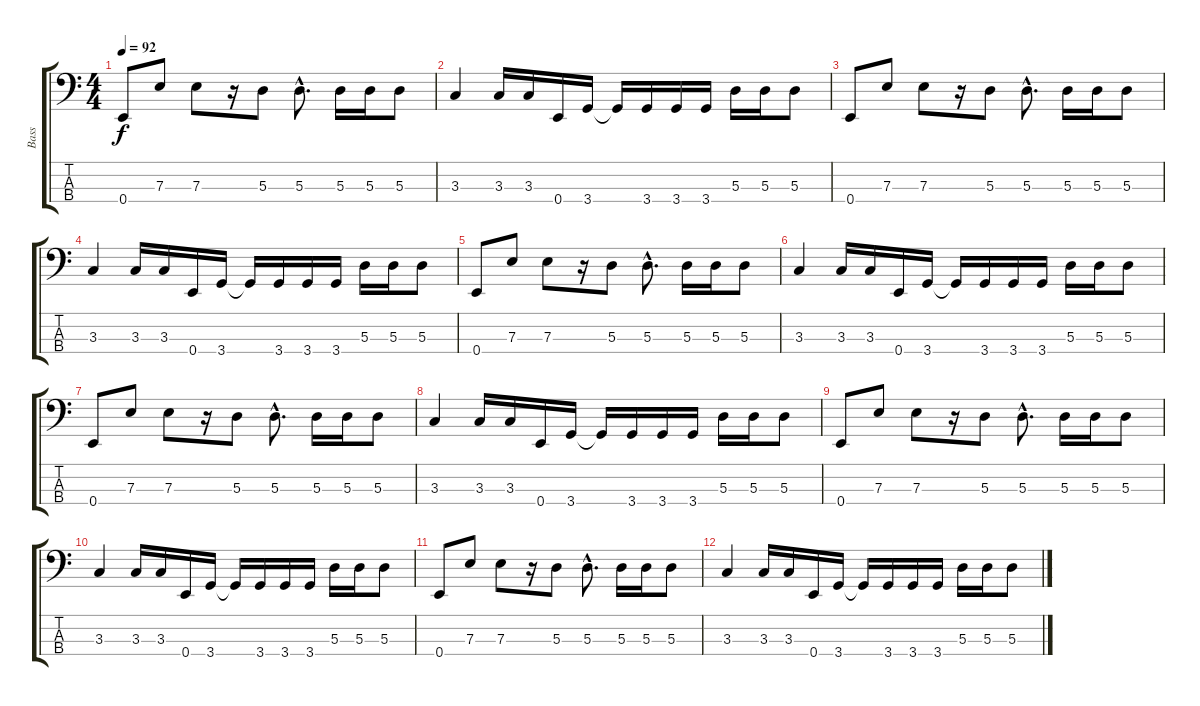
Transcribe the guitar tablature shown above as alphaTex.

\track ("Bass" "Bass") {instrument electricbassfinger}
\staff {score tabs}
\tuning (G2 D2 A1 E1) {hide}
\ts (4 4)
\tempo 92
\clef f4
\ks c
0.4.8{dy f} 7.3.8 7.3.8 r.16 5.3.8 5.3{hac}.8{d} 5.3.16 5.3.16 5.3.8 |
3.3.4 3.3.16 3.3.16 0.4.16 3.4.16 3.4{t}.16 3.4.16 3.4.16 3.4.16 5.3.16 5.3.16 5.3.8 |
0.4.8 7.3.8 7.3.8 r.16 5.3.8 5.3{hac}.8{d} 5.3.16 5.3.16 5.3.8 |
3.3.4 3.3.16 3.3.16 0.4.16 3.4.16 3.4{t}.16 3.4.16 3.4.16 3.4.16 5.3.16 5.3.16 5.3.8 |
0.4.8 7.3.8 7.3.8 r.16 5.3.8 5.3{hac}.8{d} 5.3.16 5.3.16 5.3.8 |
3.3.4 3.3.16 3.3.16 0.4.16 3.4.16 3.4{t}.16 3.4.16 3.4.16 3.4.16 5.3.16 5.3.16 5.3.8 |
0.4.8 7.3.8 7.3.8 r.16 5.3.8 5.3{hac}.8{d} 5.3.16 5.3.16 5.3.8 |
3.3.4 3.3.16 3.3.16 0.4.16 3.4.16 3.4{t}.16 3.4.16 3.4.16 3.4.16 5.3.16 5.3.16 5.3.8 |
0.4.8 7.3.8 7.3.8 r.16 5.3.8 5.3{hac}.8{d} 5.3.16 5.3.16 5.3.8 |
3.3.4 3.3.16 3.3.16 0.4.16 3.4.16 3.4{t}.16 3.4.16 3.4.16 3.4.16 5.3.16 5.3.16 5.3.8 |
0.4.8 7.3.8 7.3.8 r.16 5.3.8 5.3{hac}.8{d} 5.3.16 5.3.16 5.3.8 |
3.3.4 3.3.16 3.3.16 0.4.16 3.4.16 3.4{t}.16 3.4.16 3.4.16 3.4.16 5.3.16 5.3.16 5.3.8
